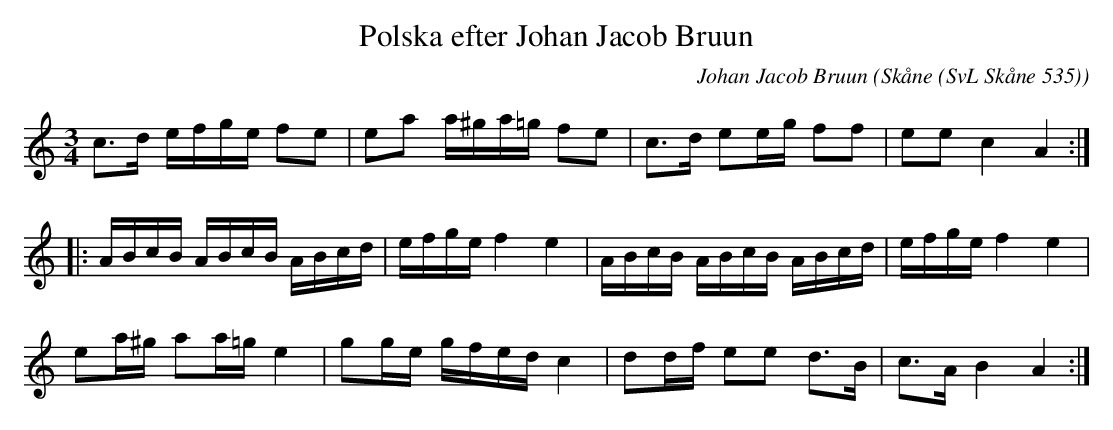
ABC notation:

X:1
T:Polska efter Johan Jacob Bruun
C:Johan Jacob Bruun
O:Skåne (SvL Skåne 535)
M:3/4
L:1/8
K:Am
c3/2d/ e/f/g/e/ fe |ea a/^g/a/=g/ fe |c3/2d/ ee/g/ ff |ee c2 A2 ::
A/B/c/B/ A/B/c/B/ A/B/c/d/ |e/f/g/e/ f2 e2 |A/B/c/B/ A/B/c/B/ A/B/c/d/ |e/f/g/e/ f2 e2 |
ea/^g/ aa/=g/ e2 |gg/e/ g/f/e/d/ c2 |dd/f/ ee d3/2B/ |c3/2A/ B2 A2 :|
